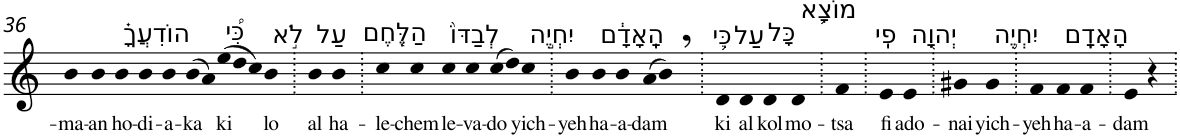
**kern	**text
*part1	*part1
*staff1	*staff1
*I"Piano	*
*I'Pno	*
!!LO:PB:g=z
*clefG2	*
*k[]	*
=36	=36
!	!LO:LY:b
4b	-ma-
!	!LO:LY:b
4b	-an
!LO:TX:a:t=הוֹדִעֲךָ֗	!
!	!LO:LY:b
4b	ho-
!	!LO:LY:b
4b	-di-
!	!LO:LY:b
4b	-a-
!	!LO:LY:b
(8b	-ka
8a)	.
!LO:TX:a:t=כִּ֠י	!
!	!LO:LY:b
(12ee	ki
12dd	.
12cc)	.
!LO:TX:a:t=לֹ֣א	!
!	!LO:LY:b
4b	lo
=37.	=37.
!LO:TX:a:t=עַל	!
!	!LO:LY:b
4b	al
!LO:TX:a:t=הַלֶּ֤חֶם	!
!	!LO:LY:b
4b	ha-
=38.	=38.
!	!LO:LY:b
4cc	-le-
!	!LO:LY:b
4cc	-chem
!LO:TX:a:t=לְבַדּוֹ֙	!
!	!LO:LY:b
4cc	le-
!	!LO:LY:b
4cc	-va-
!	!LO:LY:b
(8cc	-do
8dd)	.
!LO:TX:a:t=יִחְיֶ֣ה	!
!	!LO:LY:b
4cc	yich-
=39.	=39.
!	!LO:LY:b
4b	-yeh
!LO:TX:a:t=הָֽאָדָ֔ם	!
!	!LO:LY:b
4b	ha-
!	!LO:LY:b
4b	-a-
!	!LO:LY:b
(8a	-dam
8b,)	.
=40.	=40.
!LO:TX:a:t=כִּ֛י	!
!	!LO:LY:b
4d	ki
!LO:TX:a:t=עַל	!
!	!LO:LY:b
4d	al
!LO:TX:a:t=כָּל	!
!	!LO:LY:b
4d	kol
!LO:TX:a:t=מוֹצָ֥א	!
!	!LO:LY:b
4d	mo-
=41.	=41.
!	!LO:LY:b
4f	-tsa
=42.	=42.
!LO:TX:a:t=פִֽי	!
!	!LO:LY:b
4e	fi
!LO:TX:a:t=יְהוָ֖ה	!
!	!LO:LY:b
4e	ado-
=43.	=43.
!	!LO:LY:b
4g#X	-nai
!LO:TX:a:t=יִחְיֶ֥ה	!
!	!LO:LY:b
4g#	yich-
=44.	=44.
!	!LO:LY:b
4f	-yeh
!LO:TX:a:t=הָאָדָֽם	!
!	!LO:LY:b
4f	ha-
!	!LO:LY:b
4f	-a-
=45.	=45.
!	!LO:LY:b
4e	-dam
4r	.
=.	=.
*-	*-
